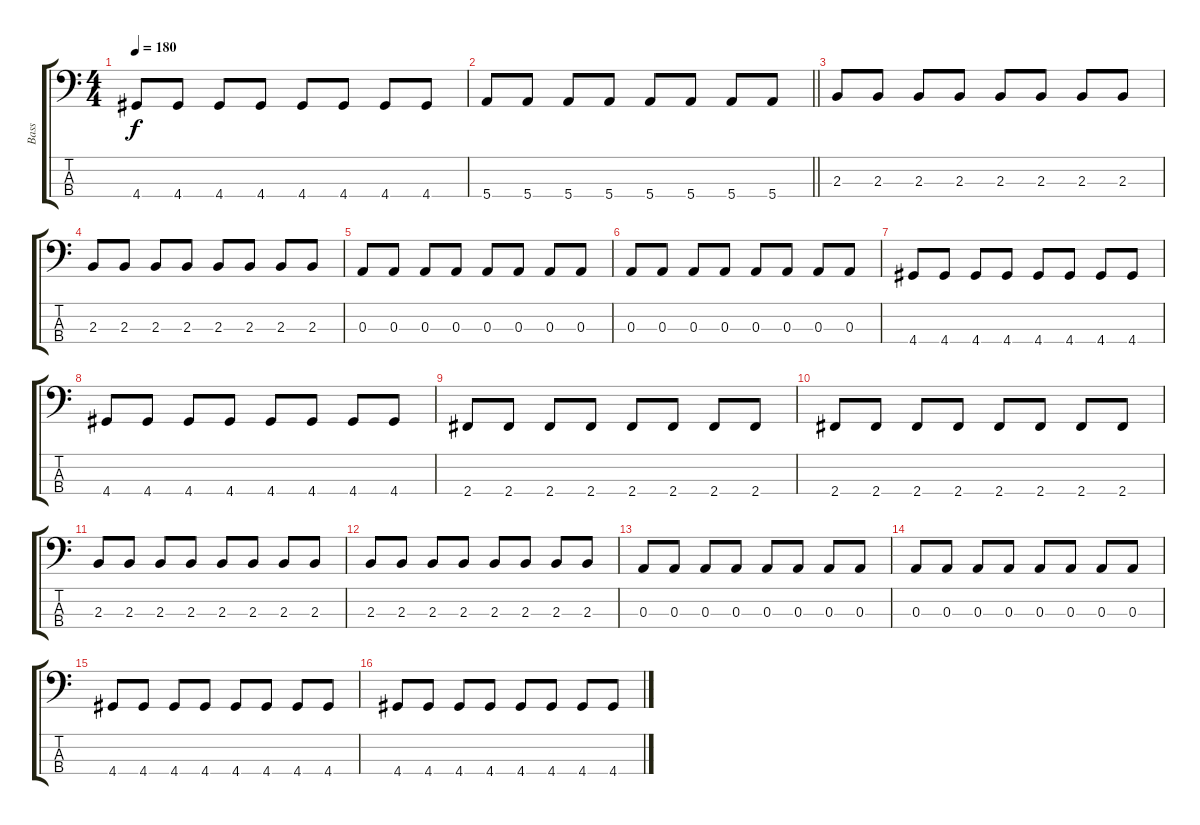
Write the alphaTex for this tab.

\track ("Bass" "Bass") {instrument electricbasspick}
\staff {score tabs}
\tuning (G2 D2 A1 E1) {hide}
\ts (4 4)
\tempo 180
\clef f4
\ks c
4.4.8{dy f} 4.4.8 4.4.8 4.4.8 4.4.8 4.4.8 4.4.8 4.4.8 |
\barLineRight lightlight
5.4.8 5.4.8 5.4.8 5.4.8 5.4.8 5.4.8 5.4.8 5.4.8 |
2.3.8 2.3.8 2.3.8 2.3.8 2.3.8 2.3.8 2.3.8 2.3.8 |
2.3.8 2.3.8 2.3.8 2.3.8 2.3.8 2.3.8 2.3.8 2.3.8 |
0.3.8 0.3.8 0.3.8 0.3.8 0.3.8 0.3.8 0.3.8 0.3.8 |
0.3.8 0.3.8 0.3.8 0.3.8 0.3.8 0.3.8 0.3.8 0.3.8 |
4.4.8 4.4.8 4.4.8 4.4.8 4.4.8 4.4.8 4.4.8 4.4.8 |
4.4.8 4.4.8 4.4.8 4.4.8 4.4.8 4.4.8 4.4.8 4.4.8 |
2.4.8 2.4.8 2.4.8 2.4.8 2.4.8 2.4.8 2.4.8 2.4.8 |
2.4.8 2.4.8 2.4.8 2.4.8 2.4.8 2.4.8 2.4.8 2.4.8 |
2.3.8 2.3.8 2.3.8 2.3.8 2.3.8 2.3.8 2.3.8 2.3.8 |
2.3.8 2.3.8 2.3.8 2.3.8 2.3.8 2.3.8 2.3.8 2.3.8 |
0.3.8 0.3.8 0.3.8 0.3.8 0.3.8 0.3.8 0.3.8 0.3.8 |
0.3.8 0.3.8 0.3.8 0.3.8 0.3.8 0.3.8 0.3.8 0.3.8 |
4.4.8 4.4.8 4.4.8 4.4.8 4.4.8 4.4.8 4.4.8 4.4.8 |
4.4.8 4.4.8 4.4.8 4.4.8 4.4.8 4.4.8 4.4.8 4.4.8
